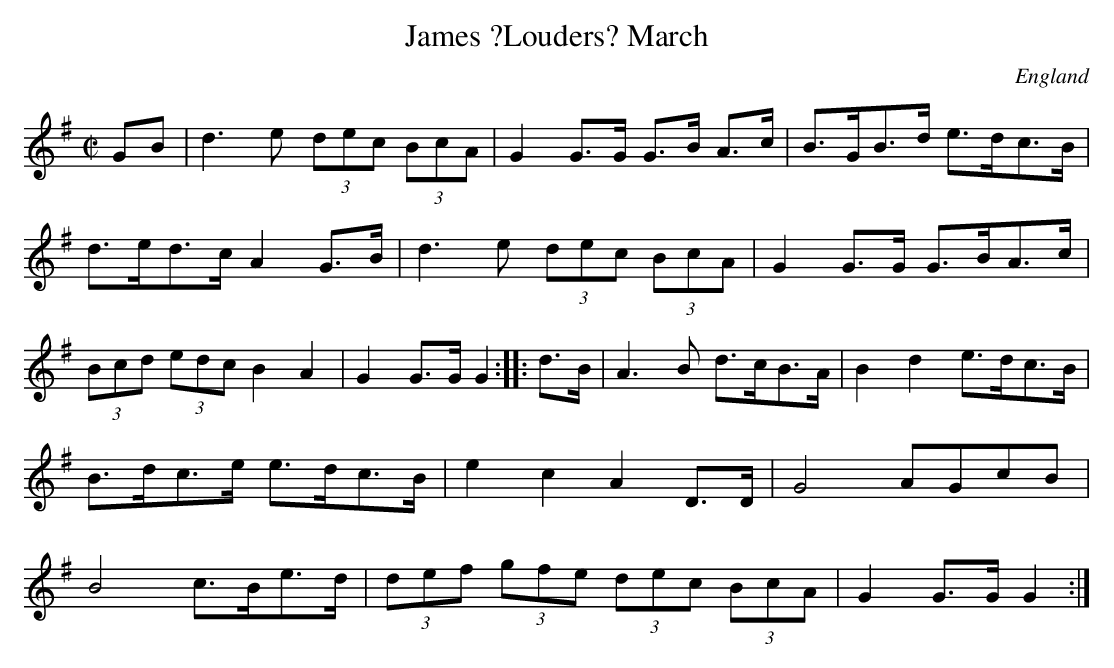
X:1
T:James ?Louders? March
O:England
M:C|
K:G
GB|d3e (3dec (3BcA|G2G>G G>B A>c|\
B>GB>d e>dc>B|d>ed>c A2G>B|\
d3e (3dec (3BcA|G2 G>G G>BA>c|\
(3Bcd (3edc B2A2|G2G>GG2::\
d>B|A3B d>cB>A|B2d2 e>dc>B|\
B>dc>e e>dc>B|e2c2A2D>D|\
G4 AGcB|B4c>Be>d|\
(3def (3gfe (3dec (3BcA|G2G>GG2:|
